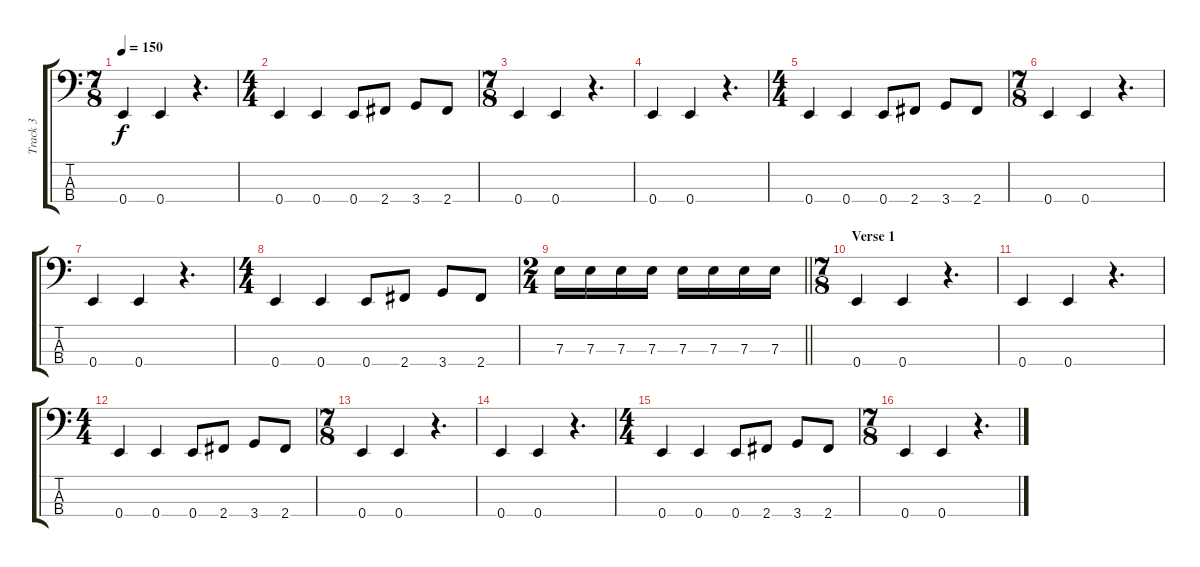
\track ("Track 3" "Track 3") {instrument electricbassfinger}
\staff {score tabs}
\tuning (G2 D2 A1 E1) {hide}
\ts (7 8)
\tempo 150
\clef f4
\ks c
0.4.4{dy f} 0.4.4 r.4{d} |
\ts (4 4)
0.4.4 0.4.4 0.4.8 2.4.8 3.4.8 2.4.8 |
\ts (7 8)
0.4.4 0.4.4 r.4{d} |
0.4.4 0.4.4 r.4{d} |
\ts (4 4)
0.4.4 0.4.4 0.4.8 2.4.8 3.4.8 2.4.8 |
\ts (7 8)
0.4.4 0.4.4 r.4{d} |
0.4.4 0.4.4 r.4{d} |
\ts (4 4)
0.4.4 0.4.4 0.4.8 2.4.8 3.4.8 2.4.8 |
\ts (2 4)
\barLineRight lightlight
7.3.16 7.3.16 7.3.16 7.3.16 7.3.16 7.3.16 7.3.16 7.3.16 |
\ts (7 8)
\section ("" "Verse 1")
0.4.4 0.4.4 r.4{d} |
0.4.4 0.4.4 r.4{d} |
\ts (4 4)
0.4.4 0.4.4 0.4.8 2.4.8 3.4.8 2.4.8 |
\ts (7 8)
0.4.4 0.4.4 r.4{d} |
0.4.4 0.4.4 r.4{d} |
\ts (4 4)
0.4.4 0.4.4 0.4.8 2.4.8 3.4.8 2.4.8 |
\ts (7 8)
0.4.4 0.4.4 r.4{d}
